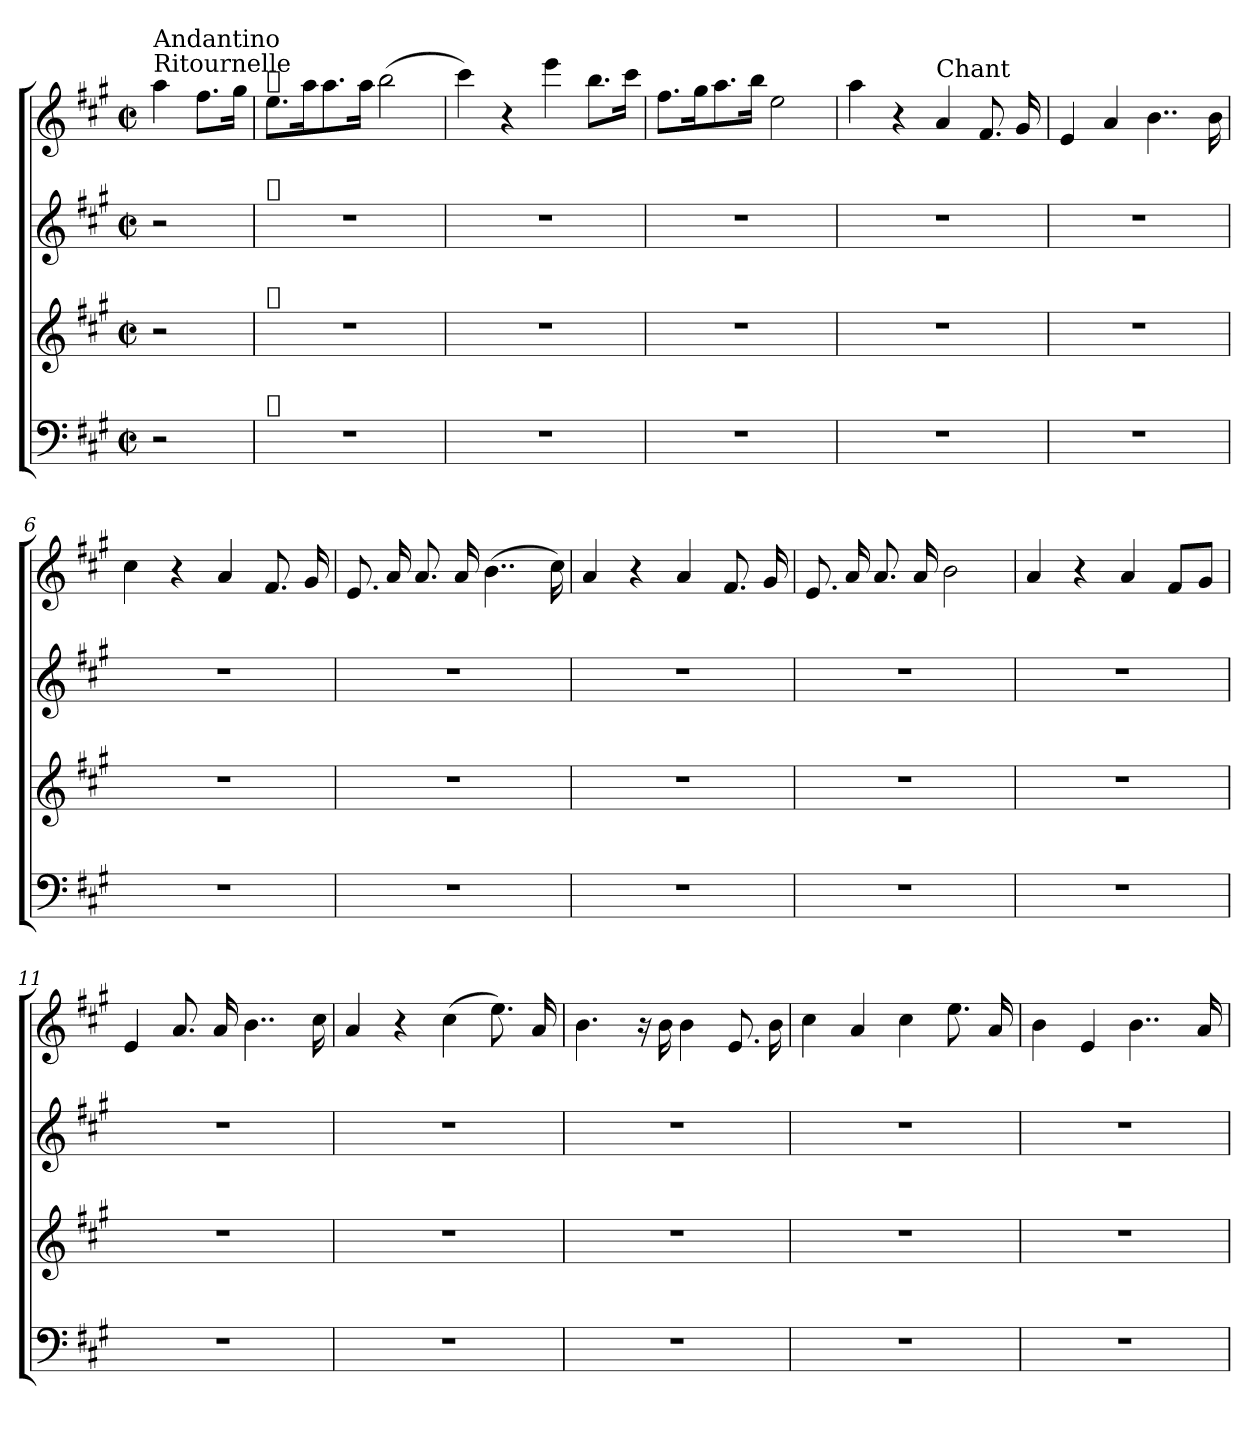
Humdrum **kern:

**kern	**kern	**kern	**kern
*part4	*part3	*part2	*part1
*staff4	*staff3	*staff2	*staff1
*clefF4	*clefG2	*clefG2	*clefG2
*k[f#c#g#]	*k[f#c#g#]	*k[f#c#g#]	*k[f#c#g#]
*A:	*A:	*A:	*A:
*M2/2	*M2/2	*M2/2	*M2/2
*met(c|)	*met(c|)	*met(c|)	*met(c|)
=	=	=	=
!	!	!	!LO:TX:a:t=Ritournelle
!	!	!	!LO:TX:a:t=Andantino
2r	2r	2r	4aa\
.	.	.	8.ff#\L
.	.	.	16gg#\Jk
=1	=1	=1	=1
!	!	!	!LO:TX:a:t=𝄋
!	!	!LO:TX:a:t=𝄋	!
!	!LO:TX:a:t=𝄋	!	!
!LO:TX:a:t=𝄋	!	!	!
1r	1r	1r	8.ee\L
.	.	.	16aa\k
.	.	.	8.aa\
.	.	.	16aa\Jk
.	.	.	(>2bb\
=2	=2	=2	=2
1r	1r	1r	4ccc#\)
.	.	.	4r
.	.	.	4eee\
.	.	.	8.bb\L
.	.	.	16ccc#\Jk
=3	=3	=3	=3
1r	1r	1r	8.ff#\L
.	.	.	16gg#\k
.	.	.	8.aa\
.	.	.	16bb\Jk
.	.	.	2ee\
=4	=4	=4	=4
1r	1r	1r	4aa\
.	.	.	4r
!	!	!	!LO:TX:a:t=Chant
.	.	.	4a/
.	.	.	8.f#/
.	.	.	16g#/
!!LO:LB:g=z
=5	=5	=5	=5
1r	1r	1r	4e/
.	.	.	4a/
.	.	.	4..b\
.	.	.	16b\
=6	=6	=6	=6
1r	1r	1r	4cc#\
.	.	.	4r
.	.	.	4a/
.	.	.	8.f#/
.	.	.	16g#/
=7	=7	=7	=7
1r	1r	1r	8.e/
.	.	.	16a/
.	.	.	8.a/
.	.	.	16a/
.	.	.	(>4..b\
.	.	.	16cc#\)
=8	=8	=8	=8
1r	1r	1r	4a/
.	.	.	4r
.	.	.	4a/
.	.	.	8.f#/
.	.	.	16g#/
=9	=9	=9	=9
1r	1r	1r	8.e/
.	.	.	16a/
.	.	.	8.a/
.	.	.	16a/
.	.	.	2b\
!!LO:PB:g=z
=10	=10	=10	=10
1r	1r	1r	4a/
.	.	.	4r
.	.	.	4a/
.	.	.	8f#/L
.	.	.	8g#/J
=11	=11	=11	=11
1r	1r	1r	4e/
.	.	.	8.a/
.	.	.	16a/
.	.	.	4..b\
.	.	.	16cc#\
=12	=12	=12	=12
1r	1r	1r	4a/
.	.	.	4r
.	.	.	(>4cc#\
.	.	.	8.ee\)
.	.	.	16a/
=13	=13	=13	=13
1r	1r	1r	4.b\
.	.	.	16r
.	.	.	16b\
.	.	.	4b\
.	.	.	8.e/
.	.	.	16b\
=14	=14	=14	=14
1r	1r	1r	4cc#\
.	.	.	4a/
.	.	.	4cc#\
.	.	.	8.ee\
.	.	.	16a/
!!LO:LB:g=z
=15	=15	=15	=15
1r	1r	1r	4b\
.	.	.	4e/
.	.	.	4..b\
.	.	.	16a/
=	=	=	=
*-	*-	*-	*-
